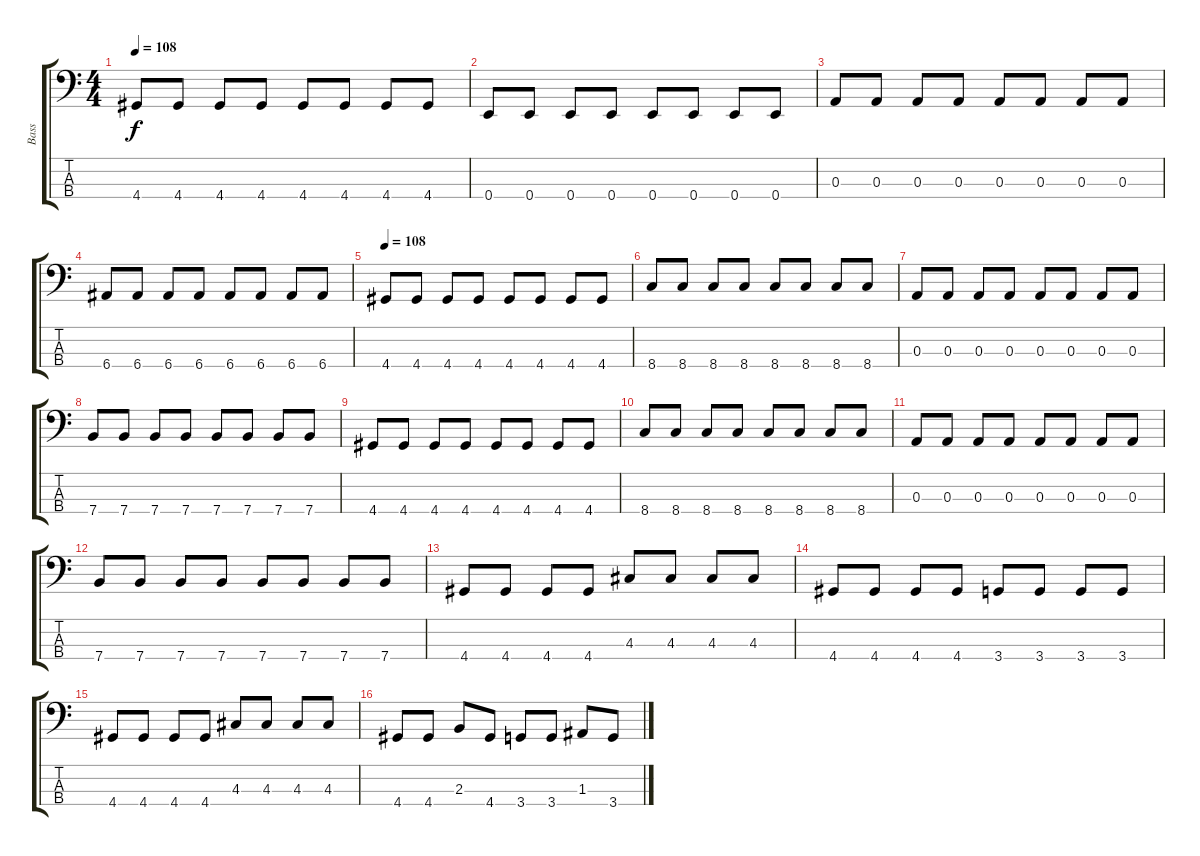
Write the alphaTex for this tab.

\track ("Bass" "Bass") {instrument electricbasspick}
\staff {score tabs}
\tuning (G2 D2 A1 E1) {hide}
\ts (4 4)
\tempo 108
\clef f4
\ks c
4.4.8{dy f} 4.4.8 4.4.8 4.4.8 4.4.8 4.4.8 4.4.8 4.4.8 |
0.4.8 0.4.8 0.4.8 0.4.8 0.4.8 0.4.8 0.4.8 0.4.8 |
0.3.8 0.3.8 0.3.8 0.3.8 0.3.8 0.3.8 0.3.8 0.3.8 |
6.4.8 6.4.8 6.4.8 6.4.8 6.4.8 6.4.8 6.4.8 6.4.8 |
\tempo 108
4.4.8 4.4.8 4.4.8 4.4.8 4.4.8 4.4.8 4.4.8 4.4.8 |
8.4.8 8.4.8 8.4.8 8.4.8 8.4.8 8.4.8 8.4.8 8.4.8 |
0.3.8 0.3.8 0.3.8 0.3.8 0.3.8 0.3.8 0.3.8 0.3.8 |
7.4.8 7.4.8 7.4.8 7.4.8 7.4.8 7.4.8 7.4.8 7.4.8 |
4.4.8 4.4.8 4.4.8 4.4.8 4.4.8 4.4.8 4.4.8 4.4.8 |
8.4.8 8.4.8 8.4.8 8.4.8 8.4.8 8.4.8 8.4.8 8.4.8 |
0.3.8 0.3.8 0.3.8 0.3.8 0.3.8 0.3.8 0.3.8 0.3.8 |
7.4.8 7.4.8 7.4.8 7.4.8 7.4.8 7.4.8 7.4.8 7.4.8 |
4.4.8 4.4.8 4.4.8 4.4.8 4.3.8 4.3.8 4.3.8 4.3.8 |
4.4.8 4.4.8 4.4.8 4.4.8 3.4.8 3.4.8 3.4.8 3.4.8 |
4.4.8 4.4.8 4.4.8 4.4.8 4.3.8 4.3.8 4.3.8 4.3.8 |
4.4.8 4.4.8 2.3.8 4.4.8 3.4.8 3.4.8 1.3.8 3.4.8
